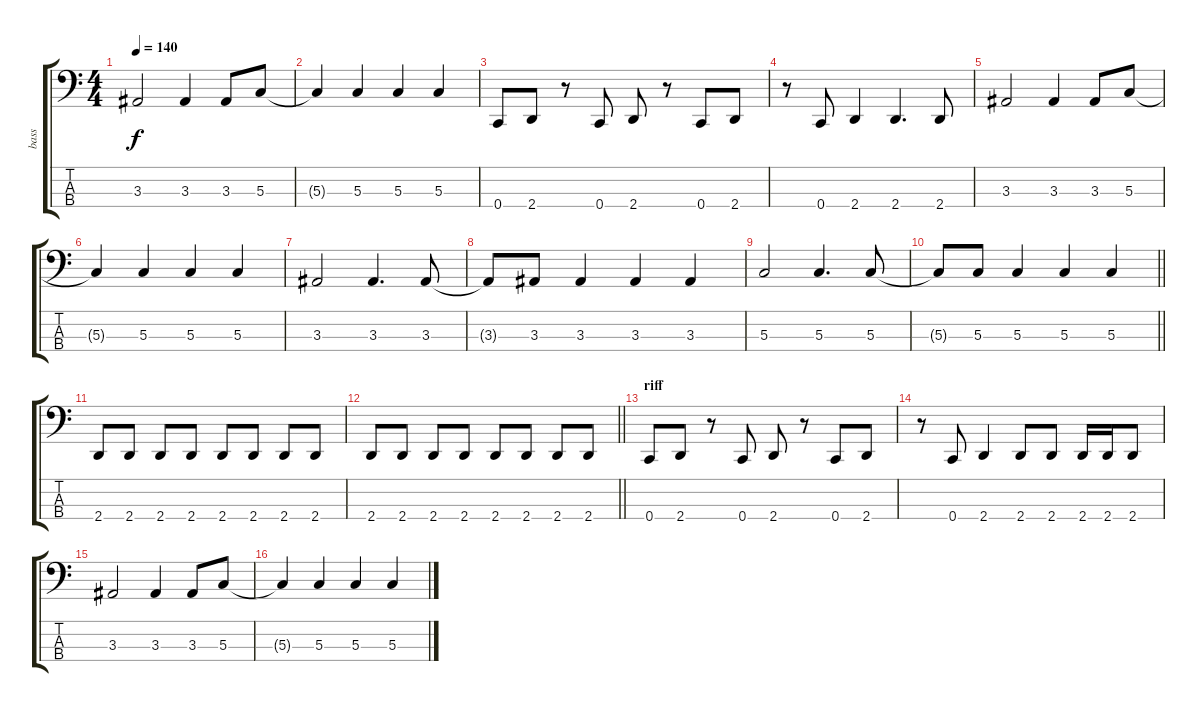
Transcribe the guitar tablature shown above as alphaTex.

\track ("bass" "bass") {instrument electricbassfinger}
\staff {score tabs}
\tuning (F2 C2 G1 C1) {hide}
\ts (4 4)
\tempo 140
\clef f4
\ks c
3.3.2{dy f} 3.3.4 3.3.8 5.3.8 |
5.3{t}.4 5.3.4 5.3.4 5.3.4 |
0.4.8 2.4.8 r.8 0.4.8 2.4.8 r.8 0.4.8 2.4.8 |
r.8 0.4.8 2.4.4 2.4.4{d} 2.4.8 |
3.3.2 3.3.4 3.3.8 5.3.8 |
5.3{t}.4 5.3.4 5.3.4 5.3.4 |
3.3.2 3.3.4{d} 3.3.8 |
3.3{t}.8 3.3.8 3.3.4 3.3.4 3.3.4 |
5.3.2 5.3.4{d} 5.3.8 |
\barLineRight lightlight
5.3{t}.8 5.3.8 5.3.4 5.3.4 5.3.4 |
2.4.8 2.4.8 2.4.8 2.4.8 2.4.8 2.4.8 2.4.8 2.4.8 |
\barLineRight lightlight
2.4.8 2.4.8 2.4.8 2.4.8 2.4.8 2.4.8 2.4.8 2.4.8 |
\section ("" "riff")
0.4.8 2.4.8 r.8 0.4.8 2.4.8 r.8 0.4.8 2.4.8 |
r.8 0.4.8 2.4.4 2.4.8 2.4.8 2.4.16 2.4.16 2.4.8 |
3.3.2 3.3.4 3.3.8 5.3.8 |
5.3{t}.4 5.3.4 5.3.4 5.3.4
